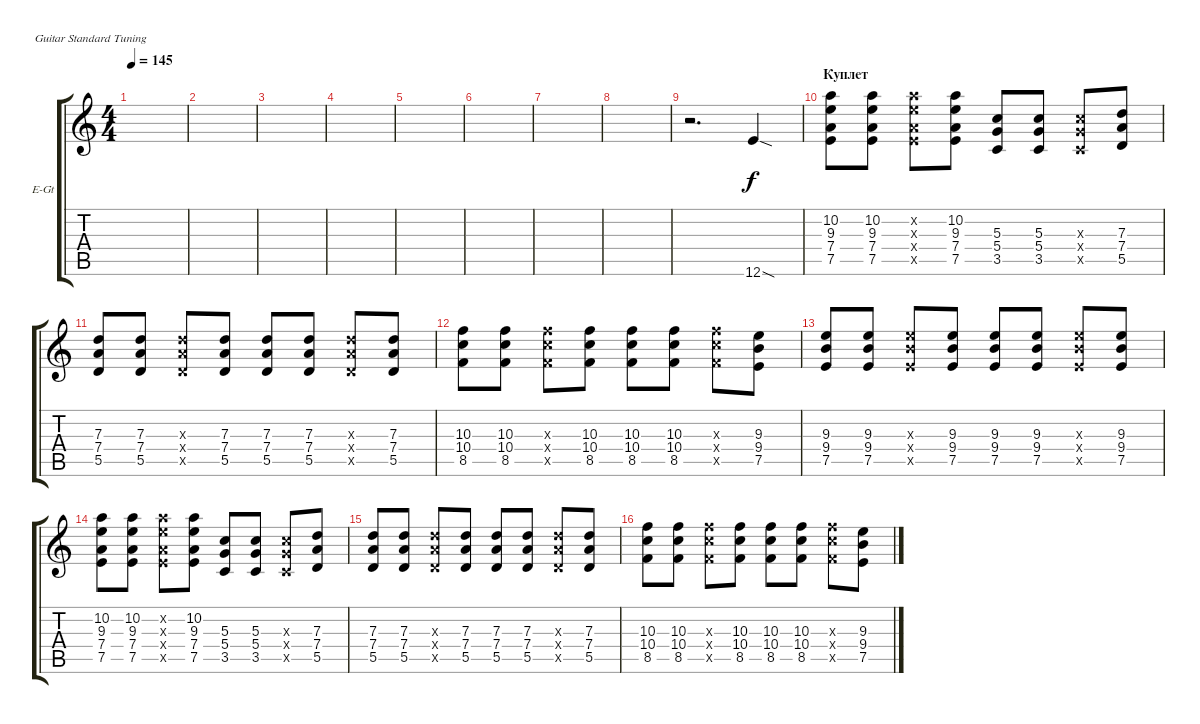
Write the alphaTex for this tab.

\defaultSystemsLayout 4
\bracketExtendMode groupsimilarinstruments
\firstSystemTrackNameOrientation horizontal
\otherSystemsTrackNameOrientation horizontal
\track ("Г. Каспарян" "E-Gt") {instrument overdrivenguitar}
\staff {score tabs}
\tuning (E4 B3 G3 D3 A2 E2)
\ts (4 4)
\tempo 145
\clef g2
\scale
0.487395
\ks c
|
\scale
0.256303 |
\scale
0.256303 |
\scale
0.333333 |
\scale
0.333333 |
\scale
0.333333 |
\scale
0.333333 |
\scale
0.333333 |
\scale
0.333333 r.2{d} 12.6{sod}.4 |
\section ("" "Куплет")
\scale
0.333333 (7.5 7.4 9.3 10.2).8 (7.5 7.4 9.3 10.2).8 (7.5{x} 7.4{x} 9.3{x} 10.2{x}).8 (7.5 7.4 9.3 10.2).8 (3.5 5.4 5.3).8 (3.5 5.4 5.3).8 (3.5{x} 5.4{x} 5.3{x}).8 (5.5 7.4 7.3).8 |
\scale
0.333333 (5.5 7.4 7.3).8 (5.5 7.4 7.3).8 (5.5{x} 7.4{x} 7.3{x}).8 (5.5 7.4 7.3).8 (5.5 7.4 7.3).8 (5.5 7.4 7.3).8 (5.5{x} 7.4{x} 7.3{x}).8 (5.5 7.4 7.3).8 |
\scale
0.333333 (8.5 10.4 10.3).8 (8.5 10.4 10.3).8 (8.5{x} 10.4{x} 10.3{x}).8 (8.5 10.4 10.3).8 (8.5 10.4 10.3).8 (8.5 10.4 10.3).8 (8.5{x} 10.4{x} 10.3{x}).8 (7.5 9.4 9.3).8 |
\scale
0.333333 (7.5 9.4 9.3).8 (7.5 9.4 9.3).8 (7.5{x} 9.4{x} 9.3{x}).8 (7.5 9.4 9.3).8 (7.5 9.4 9.3).8 (7.5 9.4 9.3).8 (7.5{x} 9.4{x} 9.3{x}).8 (7.5 9.4 9.3).8 |
\scale
0.333333 (7.5 7.4 9.3 10.2).8 (7.5 7.4 9.3 10.2).8 (7.5{x} 7.4{x} 9.3{x} 10.2{x}).8 (7.5 7.4 9.3 10.2).8 (3.5 5.4 5.3).8 (3.5 5.4 5.3).8 (3.5{x} 5.4{x} 5.3{x}).8 (5.5 7.4 7.3).8 |
\scale
0.333333 (5.5 7.4 7.3).8 (5.5 7.4 7.3).8 (5.5{x} 7.4{x} 7.3{x}).8 (5.5 7.4 7.3).8 (5.5 7.4 7.3).8 (5.5 7.4 7.3).8 (5.5{x} 7.4{x} 7.3{x}).8 (5.5 7.4 7.3).8 |
(8.5 10.4 10.3).8 (8.5 10.4 10.3).8 (8.5{x} 10.4{x} 10.3{x}).8 (8.5 10.4 10.3).8 (8.5 10.4 10.3).8 (8.5 10.4 10.3).8 (8.5{x} 10.4{x} 10.3{x}).8 (7.5 9.4 9.3).8
